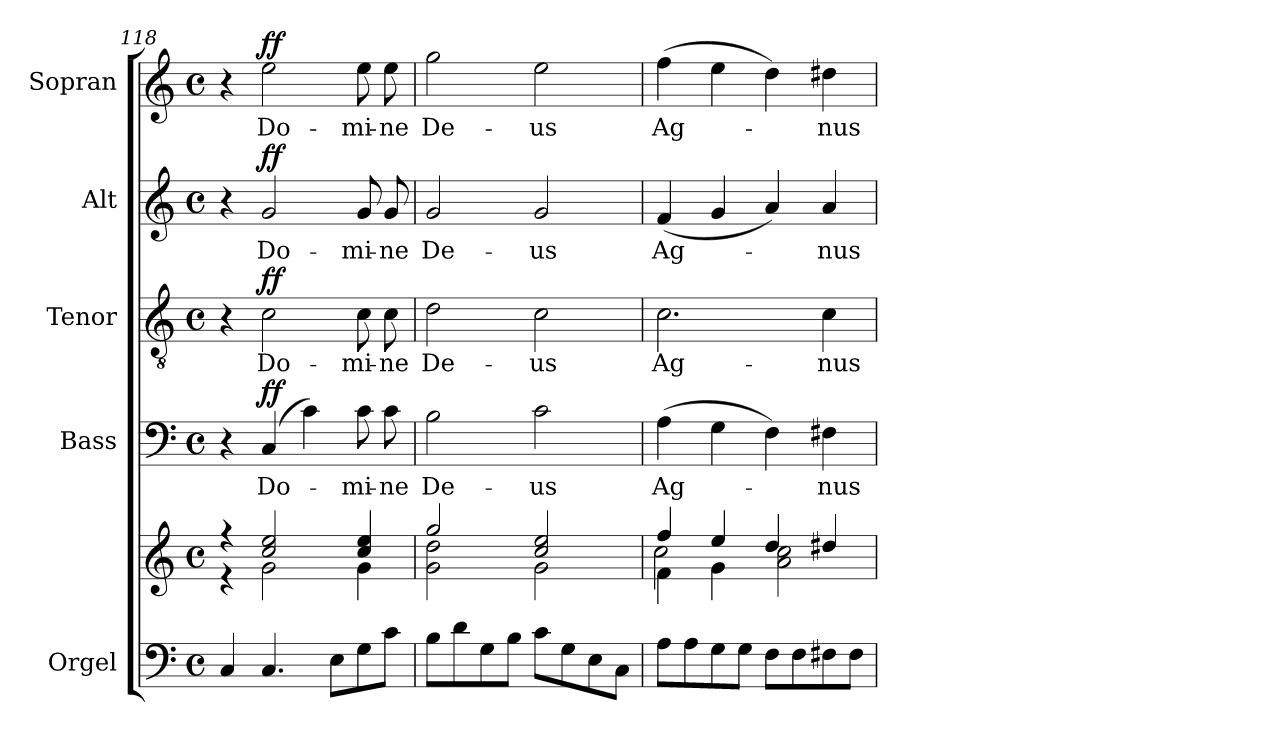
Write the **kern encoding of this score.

**kern	**kern	**kern	**text	**dynam	**kern	**text	**dynam	**kern	**text	**dynam	**kern	**text	**dynam
*part5	*part5	*part4	*part4	*part4	*part3	*part3	*part3	*part2	*part2	*part2	*part1	*part1	*part1
*staff6	*staff5	*staff4	*staff4	*staff4	*staff3	*staff3	*staff3	*staff2	*staff2	*staff2	*staff1	*staff1	*staff1
*I"Orgel	*	*I"Bass	*	*	*I"Tenor	*	*	*I"Alt	*	*	*I"Sopran	*	*
*I'Org.	*	*I'B.	*	*	*I'T.	*	*	*I'A.	*	*	*I'S.	*	*
*clefF4	*clefG2	*clefF4	*	*	*clefGv2	*	*	*clefG2	*	*	*clefG2	*	*
*k[]	*k[]	*k[]	*	*	*k[]	*	*	*k[]	*	*	*k[]	*	*
*C:	*C:	*C:	*	*	*C:	*	*	*C:	*	*	*C:	*	*
*M4/4	*M4/4	*M4/4	*	*	*M4/4	*	*	*M4/4	*	*	*M4/4	*	*
*met(c)	*met(c)	*met(c)	*	*	*met(c)	*	*	*met(c)	*	*	*met(c)	*	*
=118	=118	=118	=118	=118	=118	=118	=118	=118	=118	=118	=118	=118	=118
*	*^	*	*	*	*	*	*	*	*	*	*	*	*
4C/	4r	4r	4r	.	.	4r	.	.	4r	.	.	4r	.	.
!	!	!	!	!LO:LY:b	!LO:DY:a	!	!LO:LY:b	!LO:DY:a	!	!LO:LY:b	!LO:DY:a	!	!LO:LY:b	!LO:DY:a
4.C/	2cc/ 2ee/	2g\	(4C/	Do-	ff	2c\	Do-	ff	2g/	Do-	ff	2ee\	Do-	ff
.	.	.	4c\)	.	.	.	.	.	.	.	.	.	.	.
8E\L	.	.	.	.	.	.	.	.	.	.	.	.	.	.
!	!	!	!	!LO:LY:b	!	!	!LO:LY:b	!	!	!LO:LY:b	!	!	!LO:LY:b	!
8G\	4cc/ 4ee/	4g\	8c\	-mi-	.	8c\	-mi-	.	8g/	-mi-	.	8ee\	-mi-	.
!	!	!	!	!LO:LY:b	!	!	!LO:LY:b	!	!	!LO:LY:b	!	!	!LO:LY:b	!
8c\J	.	.	8c\	-ne	.	8c\	-ne	.	8g/	-ne	.	8ee\	-ne	.
=119	=119	=119	=119	=119	=119	=119	=119	=119	=119	=119	=119	=119	=119	=119
!	!	!	!	!LO:LY:b	!	!	!LO:LY:b	!	!	!LO:LY:b	!	!	!LO:LY:b	!
8B\L	2gg/	2g\ 2dd\	2B\	De-	.	2d\	De-	.	2g/	De-	.	2gg\	De-	.
8d\	.	.	.	.	.	.	.	.	.	.	.	.	.	.
8G\	.	.	.	.	.	.	.	.	.	.	.	.	.	.
8B\J	.	.	.	.	.	.	.	.	.	.	.	.	.	.
!	!	!	!	!LO:LY:b	!	!	!LO:LY:b	!	!	!LO:LY:b	!	!	!LO:LY:b	!
8c\L	2cc/ 2ee/	2g\	2c\	-us	.	2c\	-us	.	2g/	-us	.	2ee\	-us	.
8G\	.	.	.	.	.	.	.	.	.	.	.	.	.	.
8E\	.	.	.	.	.	.	.	.	.	.	.	.	.	.
8C\J	.	.	.	.	.	.	.	.	.	.	.	.	.	.
=120	=120	=120	=120	=120	=120	=120	=120	=120	=120	=120	=120	=120	=120	=120
*	*	*^	*	*	*	*	*	*	*	*	*	*	*	*
!	!	!	!	!	!LO:LY:b	!	!	!LO:LY:b	!	!	!LO:LY:b	!	!	!LO:LY:b	!
8A\L	4ff/	4f\	2cc\	(>4A\	Ag-	.	2.c\	Ag-	.	(<4f/	Ag-	.	(>4ff\	Ag-	.
8A\	.	.	.	.	.	.	.	.	.	.	.	.	.	.	.
8G\	4ee/	4g\	.	4G\	.	.	.	.	.	4g/	.	.	4ee\	.	.
8G\J	.	.	.	.	.	.	.	.	.	.	.	.	.	.	.
8F\L	4dd/	2a\ 2cc\	2ryy	4F\)	.	.	.	.	.	4a/)	.	.	4dd\)	.	.
8F\	.	.	.	.	.	.	.	.	.	.	.	.	.	.	.
!	!	!	!	!	!LO:LY:b	!	!	!LO:LY:b	!	!	!LO:LY:b	!	!	!LO:LY:b	!
8F#X\	4dd#X/	.	.	4F#X\	-nus	.	4c\	-nus	.	4a/	-nus	.	4dd#X\	-nus	.
8F#\J	.	.	.	.	.	.	.	.	.	.	.	.	.	.	.
*	*v	*v	*v	*	*	*	*	*	*	*	*	*	*	*	*
=	=	=	=	=	=	=	=	=	=	=	=	=	=
*-	*-	*-	*-	*-	*-	*-	*-	*-	*-	*-	*-	*-	*-
